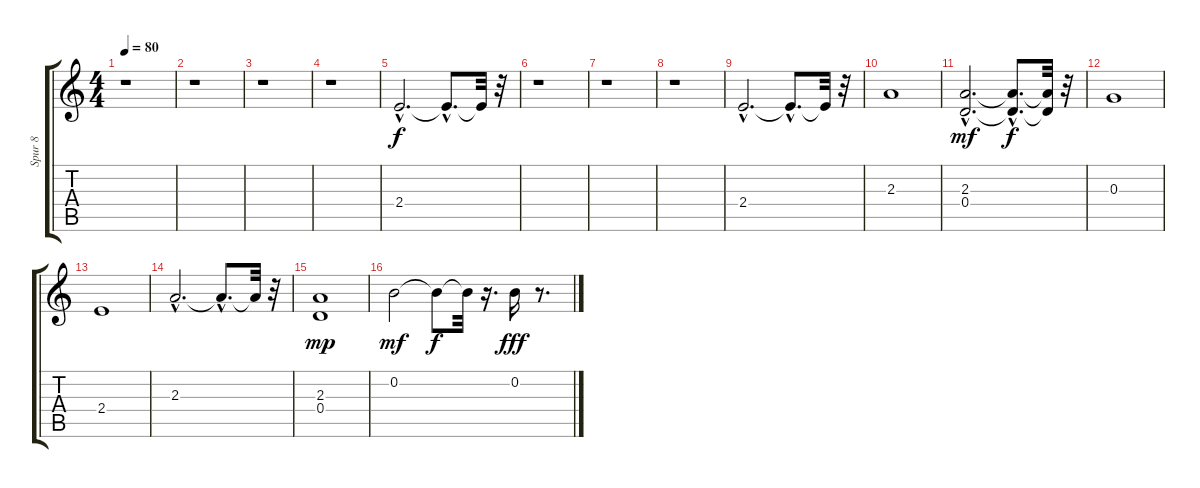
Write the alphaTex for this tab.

\track ("Spur 8" "Spur 8") {instrument overdrivenguitar}
\staff {score tabs}
\tuning (E4 B3 G3 D3 A2 E2) {hide}
\ts (4 4)
\tempo 80
\clef g2
\ks c
r.1{dy ff} |
r.1 |
r.1 |
r.1 |
2.4{hac}.2{d dy f} 2.4{hac t}.8{d} 2.4{t}.32 r.32 |
r.1 |
r.1 |
r.1 |
2.4{hac}.2{d} 2.4{hac t}.8{d} 2.4{t}.32 r.32 |
2.3.1 |
(2.3{hac} 0.4{hac}).2{d dy mf} (2.3{hac t} 0.4{hac t}).8{d dy f} (2.3{t} 0.4{t}).32 r.32 |
0.3.1 |
2.4.1 |
2.3{hac}.2{d} 2.3{hac t}.8{d} 2.3{t}.32 r.32 |
(2.3 0.4).1{dy mp} |
0.2.2{dy mf} 0.2{t}.8{dy f} 0.2{t}.32 r.16{d} 0.2.16{dy fff} r.8{d}
